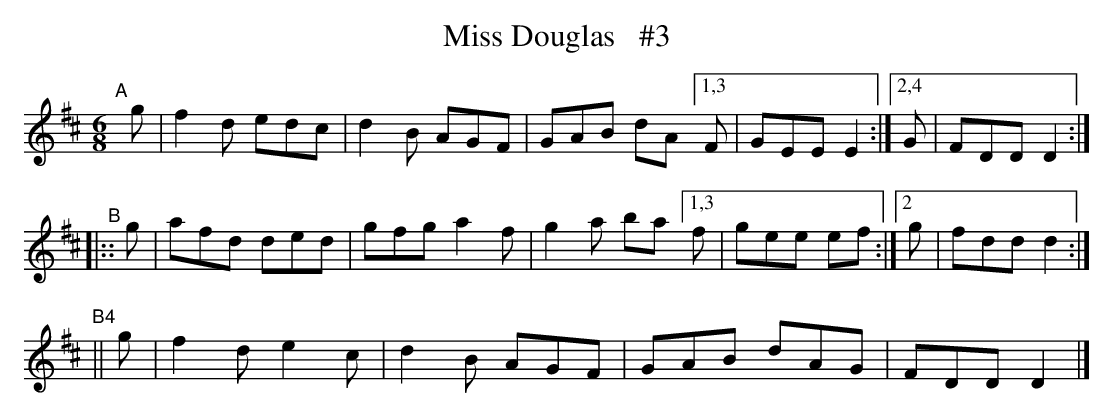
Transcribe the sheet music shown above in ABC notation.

X:1
T: Miss Douglas   #3
M: 6/8
L: 1/8
K: D
"^A"[|] g \
| f2d edc | d2B AGF | GAB dA [1,3 F | GEE E2 :|[2,4 G | FDD D2 :|
"^B"|:: g | afd ded | gfg a2f | g2a ba [1,3f | gee ef :|[2 g | fdd d2 :|
"^B4"|| g | f2d e2c | d2B AGF | GAB dAG | FDD D2 |]
